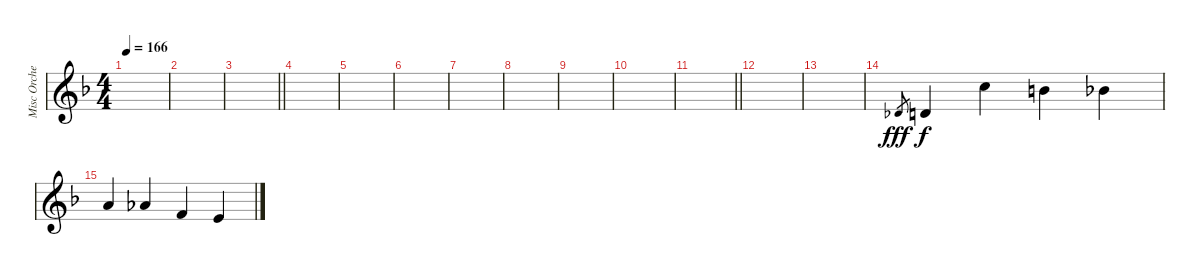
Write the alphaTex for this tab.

\track ("Misc Orchestra" "Misc Orche") {instrument orchestralharp}
\staff {score}
\tuning (E4 B3 G3 D3 A2 E2) {hide}
\ts (4 4)
\tempo 166
\clef g2
\ks f
|
|
\barLineRight lightlight
|
\section ("" "")
|
|
|
|
|
|
|
\barLineRight lightlight
|
\section ("" "")
|
|
6.3.8{gr dy fff} 7.3.4{dy f} 17.3.4 16.3.4 15.3.4 |
14.3.4 13.3.4 10.3.4 9.3.4
